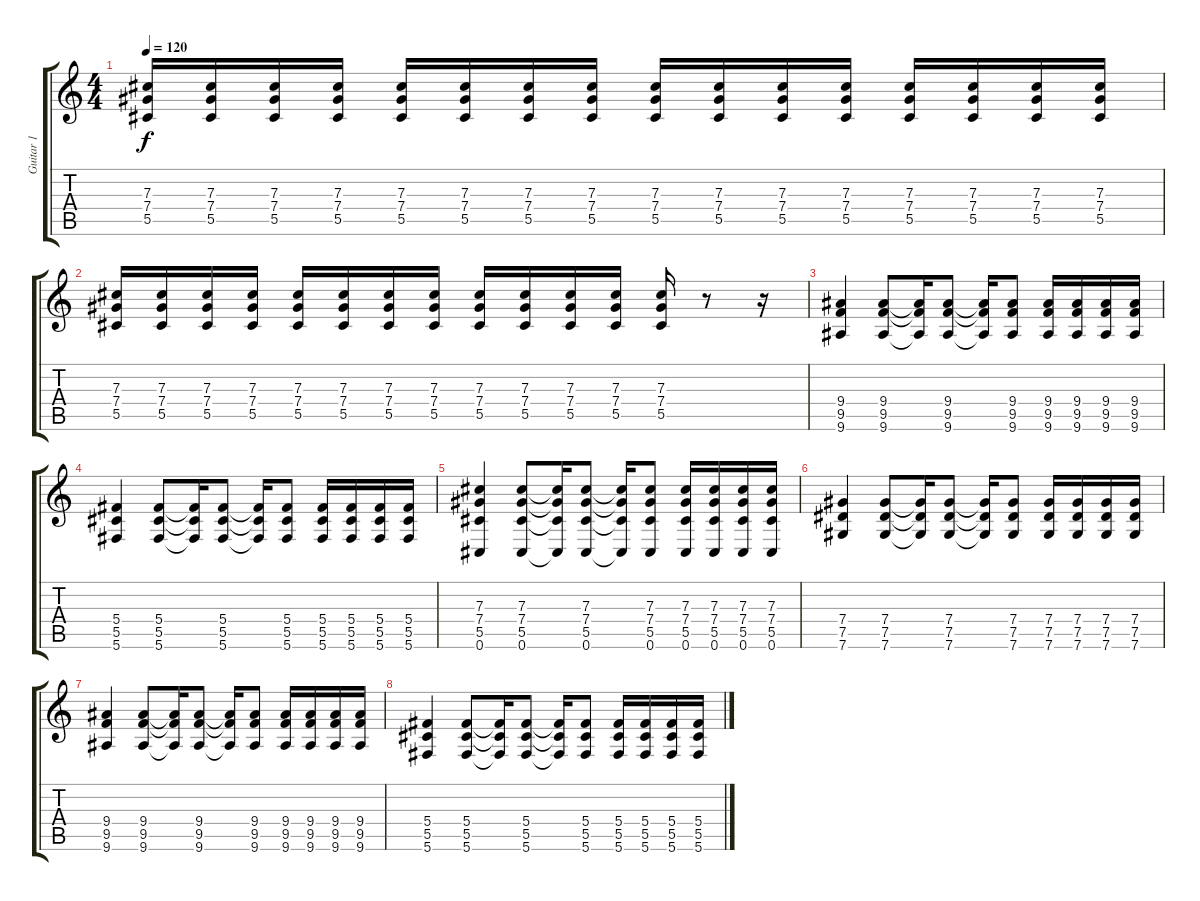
\track ("Guitar 1" "Guitar 1") {instrument distortionguitar}
\staff {score tabs}
\tuning (Eb4 Bb3 Gb3 Db3 Ab2 Db2) {hide}
\ts (4 4)
\tempo 120
\clef g2
\ks c
(7.3 7.4 5.5).16{dy f} (7.3 7.4 5.5).16 (7.3 7.4 5.5).16 (7.3 7.4 5.5).16 (7.3 7.4 5.5).16 (7.3 7.4 5.5).16 (7.3 7.4 5.5).16 (7.3 7.4 5.5).16 (7.3 7.4 5.5).16 (7.3 7.4 5.5).16 (7.3 7.4 5.5).16 (7.3 7.4 5.5).16 (7.3 7.4 5.5).16 (7.3 7.4 5.5).16 (7.3 7.4 5.5).16 (7.3 7.4 5.5).16 |
(7.3 7.4 5.5).16 (7.3 7.4 5.5).16 (7.3 7.4 5.5).16 (7.3 7.4 5.5).16 (7.3 7.4 5.5).16 (7.3 7.4 5.5).16 (7.3 7.4 5.5).16 (7.3 7.4 5.5).16 (7.3 7.4 5.5).16 (7.3 7.4 5.5).16 (7.3 7.4 5.5).16 (7.3 7.4 5.5).16 (7.3 7.4 5.5).16 r.8 r.16 |
(9.4 9.5 9.6).4 (9.4 9.5 9.6).8 (9.4{t} 9.5{t} 9.6{t}).16 (9.4 9.5 9.6).8 (9.4{t} 9.5{t} 9.6{t}).16 (9.4 9.5 9.6).8 (9.4 9.5 9.6).16 (9.4 9.5 9.6).16 (9.4 9.5 9.6).16 (9.4 9.5 9.6).16 |
(5.4 5.5 5.6).4 (5.4 5.5 5.6).8 (5.4{t} 5.5{t} 5.6{t}).16 (5.4 5.5 5.6).8 (5.4{t} 5.5{t} 5.6{t}).16 (5.4 5.5 5.6).8 (5.4 5.5 5.6).16 (5.4 5.5 5.6).16 (5.4 5.5 5.6).16 (5.4 5.5 5.6).16 |
(7.3 7.4 5.5 0.6).4 (7.3 7.4 5.5 0.6).8 (7.3{t} 7.4{t} 5.5{t} 0.6{t}).16 (7.3 7.4 5.5 0.6).8 (7.3{t} 7.4{t} 5.5{t} 0.6{t}).16 (7.3 7.4 5.5 0.6).8 (7.3 7.4 5.5 0.6).16 (7.3 7.4 5.5 0.6).16 (7.3 7.4 5.5 0.6).16 (7.3 7.4 5.5 0.6).16 |
(7.4 7.5 7.6).4 (7.4 7.5 7.6).8 (7.4{t} 7.5{t} 7.6{t}).16 (7.4 7.5 7.6).8 (7.4{t} 7.5{t} 7.6{t}).16 (7.4 7.5 7.6).8 (7.4 7.5 7.6).16 (7.4 7.5 7.6).16 (7.4 7.5 7.6).16 (7.4 7.5 7.6).16 |
(9.4 9.5 9.6).4 (9.4 9.5 9.6).8 (9.4{t} 9.5{t} 9.6{t}).16 (9.4 9.5 9.6).8 (9.4{t} 9.5{t} 9.6{t}).16 (9.4 9.5 9.6).8 (9.4 9.5 9.6).16 (9.4 9.5 9.6).16 (9.4 9.5 9.6).16 (9.4 9.5 9.6).16 |
(5.4 5.5 5.6).4 (5.4 5.5 5.6).8 (5.4{t} 5.5{t} 5.6{t}).16 (5.4 5.5 5.6).8 (5.4{t} 5.5{t} 5.6{t}).16 (5.4 5.5 5.6).8 (5.4 5.5 5.6).16 (5.4 5.5 5.6).16 (5.4 5.5 5.6).16 (5.4 5.5 5.6).16
